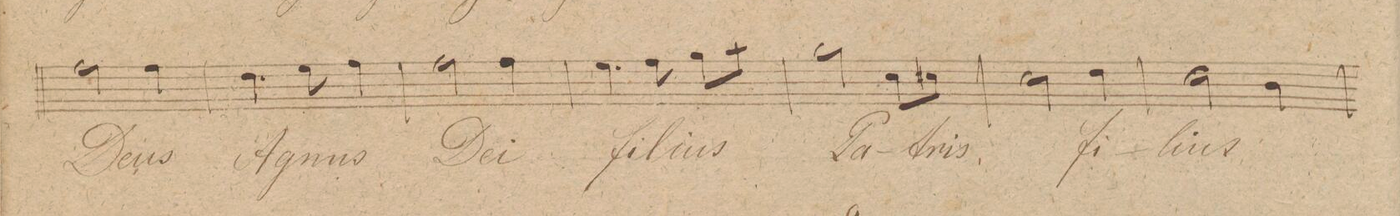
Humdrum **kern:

**kern	**text	**dynam
*I"Tenore.	*	*
*clefC4	*	*
*k[f#c#]	*	*
*met(c|)	*	*
*M3/4	*	*
2e\	De-	.
4e\	-us	.
=89	=89	=89
4.c#\	A-	.
8d\	.	.
4e\	-gnus	.
=90	=90	=90
2e\	De-	.
4e\	-i	.
=91	=91	=91
4.d\	fi-	.
8e\	-li-	.
8f#\L	-us	.
8g\J	.	.
=92	=92	=92
2f#\	Pa-	.
8B\L	-tris,	.
8B#X\J	.	.
=93	=93	=93
2B\	fi-	.
4c#\	-li-	.
=94	=94	=94
2c#\	-us	.
4A\	.	.
=95	=95	=95
*-	*-	*-
